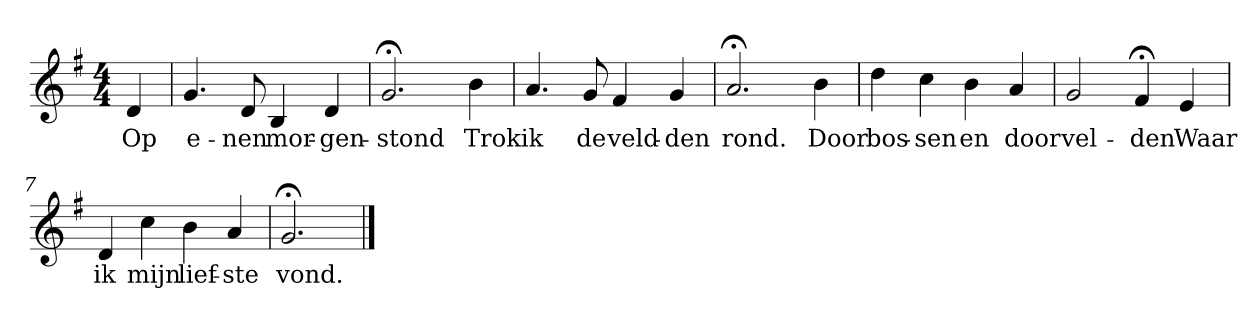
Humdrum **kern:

**kern	**text
*part1	*part1
*staff1	*staff1
*k[f#]	*
*G:	*
*M4/4	*
*MM120	*
=	=
4d	Op
=1	=1
4.g	e-
8d	-nen
4B	mor-
4d	-gen-
=2	=2
2.g;<	-stond
4b	Trok
=3	=3
4.a	ik
8g	de
4f#	veld-
4g	-den
=4	=4
2.a;<	rond.
4b	Door
=5	=5
4dd	bos-
4cc	-sen
4b	en
4a	door
=6	=6
2g	vel-
4f#;<	-den
4e	Waar
=7	=7
4d	ik
4cc	mijn
4b	lief-
4a	-ste
=8	=8
2.g;<	vond.
==	==
*-	*-
